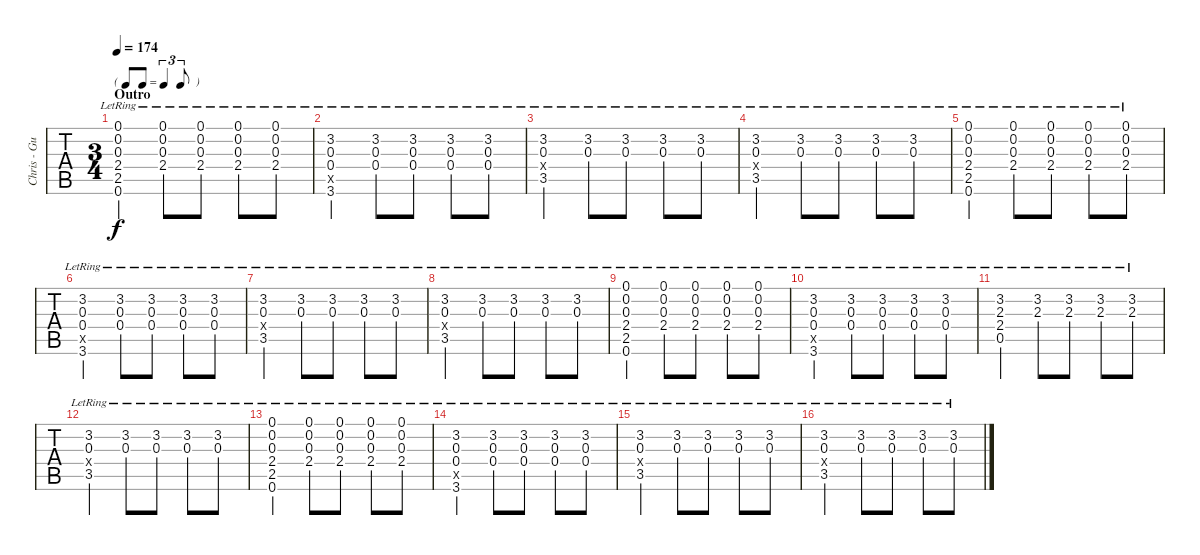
\track ("Chris - Guitar Two" "Chris - Gu") {instrument acousticguitarsteel}
\staff {tabs}
\tuning (Eb4 Bb3 Gb3 Db3 Ab2 Eb2) {hide}
\ts (3 4)
\tf triplet8th
\section ("" "Outro")
\tempo 174
\clef g2
\ks ebminor
(0.1{lr} 0.2{lr} 0.3{lr} 2.4{lr} 2.5{lr} 0.6{lr}).4{dy f} (0.1{lr} 0.2{lr} 0.3{lr} 2.4{lr}).8 (0.1{lr} 0.2{lr} 0.3{lr} 2.4{lr}).8 (0.1{lr} 0.2{lr} 0.3{lr} 2.4{lr}).8 (0.1{lr} 0.2{lr} 0.3{lr} 2.4{lr}).8 |
(3.2{lr} 0.3{lr} 0.4{lr} 0.5{x} 3.6{lr}).4 (3.2{lr} 0.3{lr} 0.4{lr}).8 (3.2{lr} 0.3{lr} 0.4{lr}).8 (3.2{lr} 0.3{lr} 0.4{lr}).8 (3.2{lr} 0.3{lr} 0.4{lr}).8 |
(3.2{lr} 0.3{lr} 0.4{x} 3.5{lr}).4 (3.2{lr} 0.3{lr}).8 (3.2{lr} 0.3{lr}).8 (3.2{lr} 0.3{lr}).8 (3.2{lr} 0.3{lr}).8 |
(3.2{lr} 0.3{lr} 0.4{x} 3.5{lr}).4 (3.2{lr} 0.3{lr}).8 (3.2{lr} 0.3{lr}).8 (3.2{lr} 0.3{lr}).8 (3.2{lr} 0.3{lr}).8 |
(0.1{lr} 0.2{lr} 0.3{lr} 2.4{lr} 2.5{lr} 0.6{lr}).4 (0.1{lr} 0.2{lr} 0.3{lr} 2.4{lr}).8 (0.1{lr} 0.2{lr} 0.3{lr} 2.4{lr}).8 (0.1{lr} 0.2{lr} 0.3{lr} 2.4{lr}).8 (0.1{lr} 0.2{lr} 0.3{lr} 2.4{lr}).8 |
(3.2{lr} 0.3{lr} 0.4{lr} 0.5{x} 3.6{lr}).4 (3.2{lr} 0.3{lr} 0.4{lr}).8 (3.2{lr} 0.3{lr} 0.4{lr}).8 (3.2{lr} 0.3{lr} 0.4{lr}).8 (3.2{lr} 0.3{lr} 0.4{lr}).8 |
(3.2{lr} 0.3{lr} 0.4{x} 3.5{lr}).4 (3.2{lr} 0.3{lr}).8 (3.2{lr} 0.3{lr}).8 (3.2{lr} 0.3{lr}).8 (3.2{lr} 0.3{lr}).8 |
(3.2{lr} 0.3{lr} 0.4{x} 3.5{lr}).4 (3.2{lr} 0.3{lr}).8 (3.2{lr} 0.3{lr}).8 (3.2{lr} 0.3{lr}).8 (3.2{lr} 0.3{lr}).8 |
(0.1{lr} 0.2{lr} 0.3{lr} 2.4{lr} 2.5{lr} 0.6{lr}).4 (0.1{lr} 0.2{lr} 0.3{lr} 2.4{lr}).8 (0.1{lr} 0.2{lr} 0.3{lr} 2.4{lr}).8 (0.1{lr} 0.2{lr} 0.3{lr} 2.4{lr}).8 (0.1{lr} 0.2{lr} 0.3{lr} 2.4{lr}).8 |
(3.2{lr} 0.3{lr} 0.4{lr} 0.5{x} 3.6{lr}).4 (3.2{lr} 0.3{lr} 0.4{lr}).8 (3.2{lr} 0.3{lr} 0.4{lr}).8 (3.2{lr} 0.3{lr} 0.4{lr}).8 (3.2{lr} 0.3{lr} 0.4{lr}).8 |
(3.2{lr} 2.3{lr} 2.4 0.5{lr}).4 (3.2{lr} 2.3{lr}).8 (3.2{lr} 2.3{lr}).8 (3.2{lr} 2.3{lr}).8 (3.2{lr} 2.3{lr}).8 |
(3.2{lr} 0.3{lr} 0.4{x} 3.5{lr}).4 (3.2{lr} 0.3{lr}).8 (3.2{lr} 0.3{lr}).8 (3.2{lr} 0.3{lr}).8 (3.2{lr} 0.3{lr}).8 |
(0.1{lr} 0.2{lr} 0.3{lr} 2.4{lr} 2.5{lr} 0.6{lr}).4 (0.1{lr} 0.2{lr} 0.3{lr} 2.4{lr}).8 (0.1{lr} 0.2{lr} 0.3{lr} 2.4{lr}).8 (0.1{lr} 0.2{lr} 0.3{lr} 2.4{lr}).8 (0.1{lr} 0.2{lr} 0.3{lr} 2.4{lr}).8 |
(3.2{lr} 0.3{lr} 0.4{lr} 0.5{x} 3.6{lr}).4 (3.2{lr} 0.3{lr} 0.4{lr}).8 (3.2{lr} 0.3{lr} 0.4{lr}).8 (3.2{lr} 0.3{lr} 0.4{lr}).8 (3.2{lr} 0.3{lr} 0.4{lr}).8 |
(3.2{lr} 0.3{lr} 0.4{x} 3.5{lr}).4 (3.2{lr} 0.3{lr}).8 (3.2{lr} 0.3{lr}).8 (3.2{lr} 0.3{lr}).8 (3.2{lr} 0.3{lr}).8 |
(3.2{lr} 0.3{lr} 0.4{x} 3.5{lr}).4 (3.2{lr} 0.3{lr}).8 (3.2{lr} 0.3{lr}).8 (3.2{lr} 0.3{lr}).8 (3.2{lr} 0.3{lr}).8
